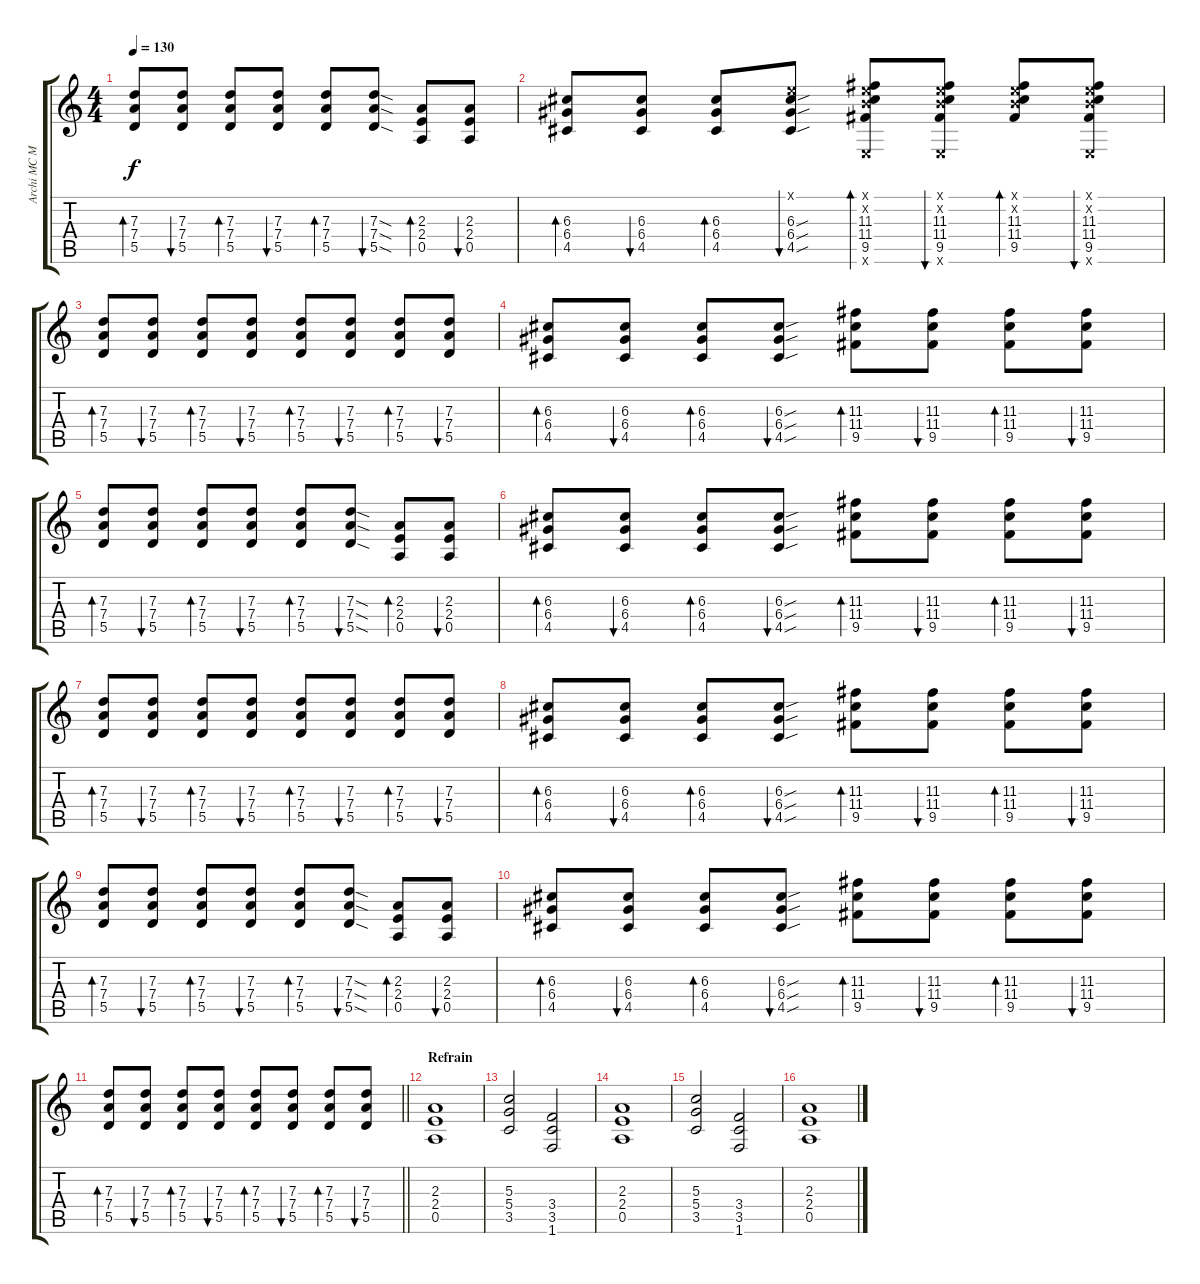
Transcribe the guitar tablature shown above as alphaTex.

\track ("Archi MC Motherfucka Alert" "Archi MC M") {instrument overdrivenguitar}
\staff {score tabs}
\tuning (E4 B3 G3 D3 A2 E2) {hide}
\ts (4 4)
\tempo 130
\clef g2
\ks c
(7.3 7.4 5.5).8{bd 30 dy f} (7.3 7.4 5.5).8{bu 30} (7.3 7.4 5.5).8{bd 30} (7.3 7.4 5.5).8{bu 30} (7.3 7.4 5.5).8{bd 30} (7.3{sod} 7.4{sod} 5.5{sod}).8{bu 30} (2.3 2.4 0.5).8{bd 30} (2.3 2.4 0.5).8{bu 30} |
(6.3 6.4 4.5).8{bd 30} (6.3 6.4 4.5).8{bu 30} (6.3 6.4 4.5).8{bd 30} (0.1{x} 6.3{sou} 6.4{sou} 4.5{sou}).8{bu 30} (0.1{x} 0.2{x} 11.3 11.4 9.5 0.6{x}).8{bd 30} (0.1{x} 0.2{x} 11.3 11.4 9.5 0.6{x}).8{bu 30} (0.1{x} 0.2{x} 11.3 11.4 9.5).8{bd 30} (0.1{x} 0.2{x} 11.3 11.4 9.5 0.6{x}).8{bu 30} |
(7.3 7.4 5.5).8{bd 30} (7.3 7.4 5.5).8{bu 30} (7.3 7.4 5.5).8{bd 30} (7.3 7.4 5.5).8{bu 30} (7.3 7.4 5.5).8{bd 30} (7.3 7.4 5.5).8{bu 30} (7.3 7.4 5.5).8{bd 30} (7.3 7.4 5.5).8{bu 30} |
(6.3 6.4 4.5).8{bd 30} (6.3 6.4 4.5).8{bu 30} (6.3 6.4 4.5).8{bd 30} (6.3{sou} 6.4{sou} 4.5{sou}).8{bu 30} (11.3 11.4 9.5).8{bd 30} (11.3 11.4 9.5).8{bu 30} (11.3 11.4 9.5).8{bd 30} (11.3 11.4 9.5).8{bu 30} |
(7.3 7.4 5.5).8{bd 30} (7.3 7.4 5.5).8{bu 30} (7.3 7.4 5.5).8{bd 30} (7.3 7.4 5.5).8{bu 30} (7.3 7.4 5.5).8{bd 30} (7.3{sod} 7.4{sod} 5.5{sod}).8{bu 30} (2.3 2.4 0.5).8{bd 30} (2.3 2.4 0.5).8{bu 30} |
(6.3 6.4 4.5).8{bd 30} (6.3 6.4 4.5).8{bu 30} (6.3 6.4 4.5).8{bd 30} (6.3{sou} 6.4{sou} 4.5{sou}).8{bu 30} (11.3 11.4 9.5).8{bd 30} (11.3 11.4 9.5).8{bu 30} (11.3 11.4 9.5).8{bd 30} (11.3 11.4 9.5).8{bu 30} |
(7.3 7.4 5.5).8{bd 30} (7.3 7.4 5.5).8{bu 30} (7.3 7.4 5.5).8{bd 30} (7.3 7.4 5.5).8{bu 30} (7.3 7.4 5.5).8{bd 30} (7.3 7.4 5.5).8{bu 30} (7.3 7.4 5.5).8{bd 30} (7.3 7.4 5.5).8{bu 30} |
(6.3 6.4 4.5).8{bd 30} (6.3 6.4 4.5).8{bu 30} (6.3 6.4 4.5).8{bd 30} (6.3{sou} 6.4{sou} 4.5{sou}).8{bu 30} (11.3 11.4 9.5).8{bd 30} (11.3 11.4 9.5).8{bu 30} (11.3 11.4 9.5).8{bd 30} (11.3 11.4 9.5).8{bu 30} |
(7.3 7.4 5.5).8{bd 30} (7.3 7.4 5.5).8{bu 30} (7.3 7.4 5.5).8{bd 30} (7.3 7.4 5.5).8{bu 30} (7.3 7.4 5.5).8{bd 30} (7.3{sod} 7.4{sod} 5.5{sod}).8{bu 30} (2.3 2.4 0.5).8{bd 30} (2.3 2.4 0.5).8{bu 30} |
(6.3 6.4 4.5).8{bd 30} (6.3 6.4 4.5).8{bu 30} (6.3 6.4 4.5).8{bd 30} (6.3{sou} 6.4{sou} 4.5{sou}).8{bu 30} (11.3 11.4 9.5).8{bd 30} (11.3 11.4 9.5).8{bu 30} (11.3 11.4 9.5).8{bd 30} (11.3 11.4 9.5).8{bu 30} |
\barLineRight lightlight
(7.3 7.4 5.5).8{bd 30} (7.3 7.4 5.5).8{bu 30} (7.3 7.4 5.5).8{bd 30} (7.3 7.4 5.5).8{bu 30} (7.3 7.4 5.5).8{bd 30} (7.3 7.4 5.5).8{bu 30} (7.3 7.4 5.5).8{bd 30} (7.3 7.4 5.5).8{bu 30} |
\section ("" "Refrain")
(2.3 2.4 0.5).1 |
(5.3 5.4 3.5).2 (3.4 3.5 1.6).2 |
(2.3 2.4 0.5).1 |
(5.3 5.4 3.5).2 (3.4 3.5 1.6).2 |
(2.3 2.4 0.5).1
